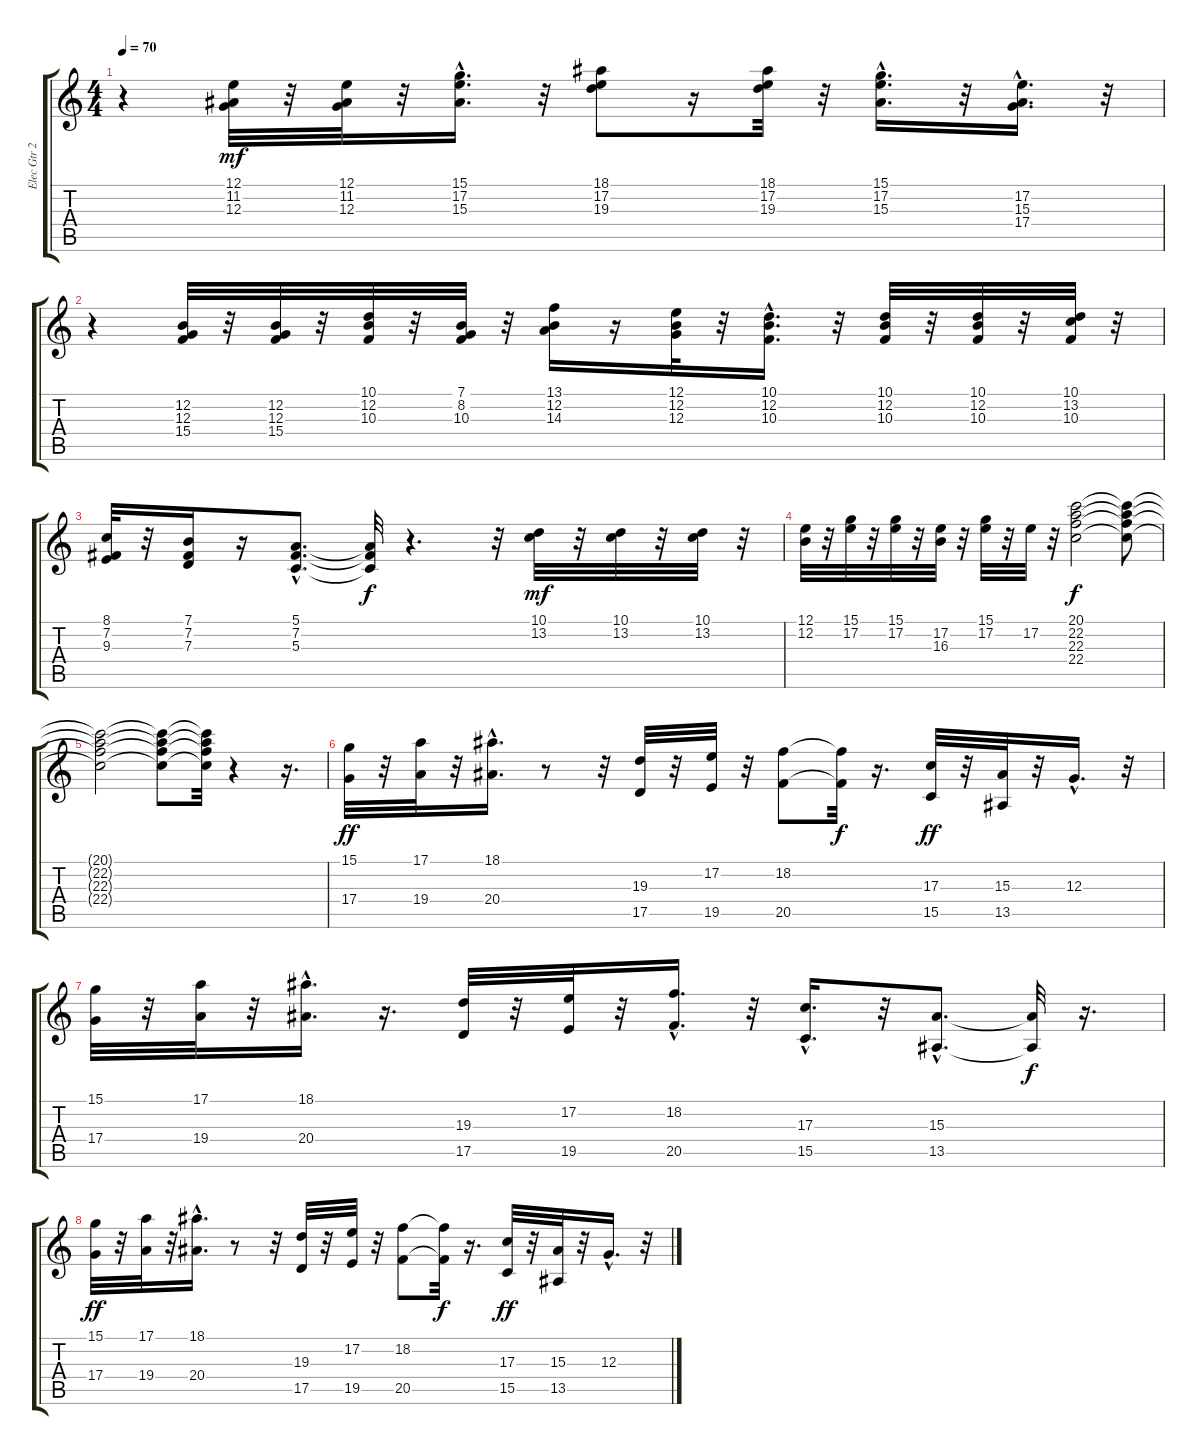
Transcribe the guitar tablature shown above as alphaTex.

\track ("Elec Gtr 2" "Elec Gtr 2") {instrument synthbrass1}
\staff {score tabs}
\tuning (E4 B3 G3 D3 A2 E2) {hide}
\ts (4 4)
\tempo 70
\clef g2
\ks c
r.4{dy f} (12.1 11.2 12.3).32{dy mf} r.32 (12.1 11.2 12.3).32 r.32 (15.1{hac} 17.2{hac} 15.3{hac}).16{d} r.32 (18.1 17.2 19.3).8 r.16 (18.1 17.2 19.3).32 r.32 (15.1{hac} 17.2{hac} 15.3{hac}).16{d} r.32 (17.2{hac} 15.3{hac} 17.4{hac}).16{d} r.32 |
r.4 (12.2 12.3 15.4).32 r.32 (12.2 12.3 15.4).32 r.32 (10.1 12.2 10.3).32 r.32 (7.1 8.2 10.3).32 r.32 (13.1 12.2 14.3).16 r.16 (12.1 12.2 12.3).32 r.32 (10.1{hac} 12.2{hac} 10.3{hac}).16{d} r.32 (10.1 12.2 10.3).32 r.32 (10.1 12.2 10.3).32 r.32 (10.1 13.2 10.3).32 r.32 |
(8.1 7.2 9.3).32 r.32 (7.1 7.2 7.3).16 r.16 (5.1{hac} 7.2{hac} 5.3{hac}).8{d} (5.1{t} 7.2{t} 5.3{t}).32{dy f} r.4{d} r.32 (10.1 13.2).32{dy mf} r.32 (10.1 13.2).32 r.32 (10.1 13.2).32 r.32 |
(12.1 12.2).32 r.32 (15.1 17.2).32 r.32 (15.1 17.2).32 r.32 (17.2 16.3).32 r.32 (15.1 17.2).32 r.32 17.2.32 r.32 (20.1 22.2 22.3 22.4).2{dy f} (20.1{t} 22.2{t} 22.3{t} 22.4{t}).8 |
(20.1{t} 22.2{t} 22.3{t} 22.4{t}).2 (20.1{t} 22.2{t} 22.3{t} 22.4{t}).8 (20.1{t} 22.2{t} 22.3{t} 22.4{t}).32 r.4 r.16{d} |
(15.1 17.4).32{dy ff} r.32 (17.1 19.4).32 r.32 (18.1{hac} 20.4{hac}).16{d} r.8 r.32 (19.3 17.5).32 r.32 (17.2 19.5).32 r.32 (18.2 20.5).8 (18.2{t} 20.5{t}).32{dy f} r.16{d} (17.3 15.5).32{dy ff} r.32 (15.3 13.5).32 r.32 12.3{hac}.16{d} r.32 |
(15.1 17.4).32 r.32 (17.1 19.4).32 r.32 (18.1{hac} 20.4{hac}).16{d} r.16{d} (19.3 17.5).32 r.32 (17.2 19.5).32 r.32 (18.2{hac} 20.5{hac}).16{d} r.32 (17.3{hac} 15.5{hac}).16{d} r.32 (15.3{hac} 13.5{hac}).8{d} (15.3{t} 13.5{t}).32{dy f} r.16{d} |
(15.1 17.4).32{dy ff} r.32 (17.1 19.4).32 r.32 (18.1{hac} 20.4{hac}).16{d} r.8 r.32 (19.3 17.5).32 r.32 (17.2 19.5).32 r.32 (18.2 20.5).8 (18.2{t} 20.5{t}).32{dy f} r.16{d} (17.3 15.5).32{dy ff} r.32 (15.3 13.5).32 r.32 12.3{hac}.16{d} r.32
